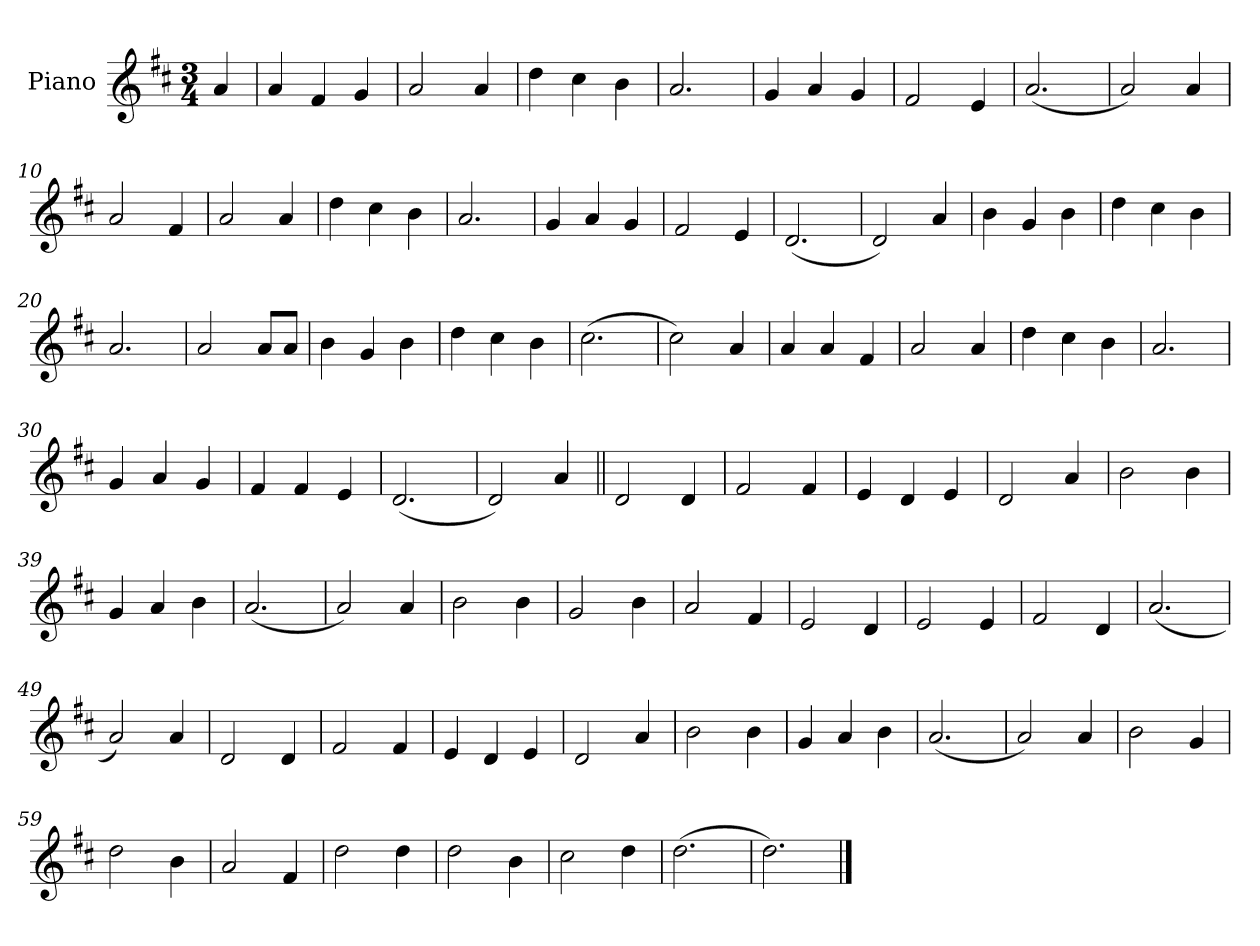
**kern
*part1
*staff1
*I"Piano
*I'Pno
*clefG2
*k[f#c#]
*D:
*M3/4
*MM160
=1
4a/
=2
4a/
4f#/
4g/
=3
2a/
4a/
=4
4dd\
4cc#\
4b\
=5
2.a/
=6
4g/
4a/
4g/
=7
2f#/
4e/
=8
(<2.a/
=9
2a/)
4a/
=10
2a/
4f#/
=11
2a/
4a/
=12
4dd\
4cc#\
4b\
=13
2.a/
=14
4g/
4a/
4g/
!!LO:LB:g=z
=15
2f#/
4e/
=16
(<2.d/
=17
2d/)
4a/
=18
4b\
4g/
4b\
=19
4dd\
4cc#\
4b\
=20
2.a/
=21
2a/
8a/L
8a/J
=22
4b\
4g/
4b\
=23
4dd\
4cc#\
4b\
=24
(>2.cc#\
=25
2cc#\)
4a/
=26
4a/
4a/
4f#/
!!LO:LB:g=z
=27
2a/
4a/
=28
4dd\
4cc#\
4b\
=29
2.a/
=30
4g/
4a/
4g/
=31
4f#/
4f#/
4e/
=32
(<2.d/
=33
2d/)
4a/
=34||
2d/
4d/
=35
2f#/
4f#/
=36
4e/
4d/
4e/
=37
2d/
4a/
=38
2b\
4b\
=39
4g/
4a/
4b\
!!LO:LB:g=z
=40
(<2.a/
=41
2a/)
4a/
=42
2b\
4b\
=43
2g/
4b\
=44
2a/
4f#/
=45
2e/
4d/
=46
2e/
4e/
=47
2f#/
4d/
=48
(<2.a/
=49
2a/)
4a/
=50
2d/
4d/
=51
2f#/
4f#/
=52
4e/
4d/
4e/
=53
2d/
4a/
!!LO:LB:g=z
=54
2b\
4b\
=55
4g/
4a/
4b\
=56
(<2.a/
=57
2a/)
4a/
=58
2b\
4g/
=59
2dd\
4b\
=60
2a/
4f#/
=61
2dd\
4dd\
=62
2dd\
4b\
=63
2cc#\
4dd\
=64
(>2.dd\
=65
2.dd\)
==
*-
